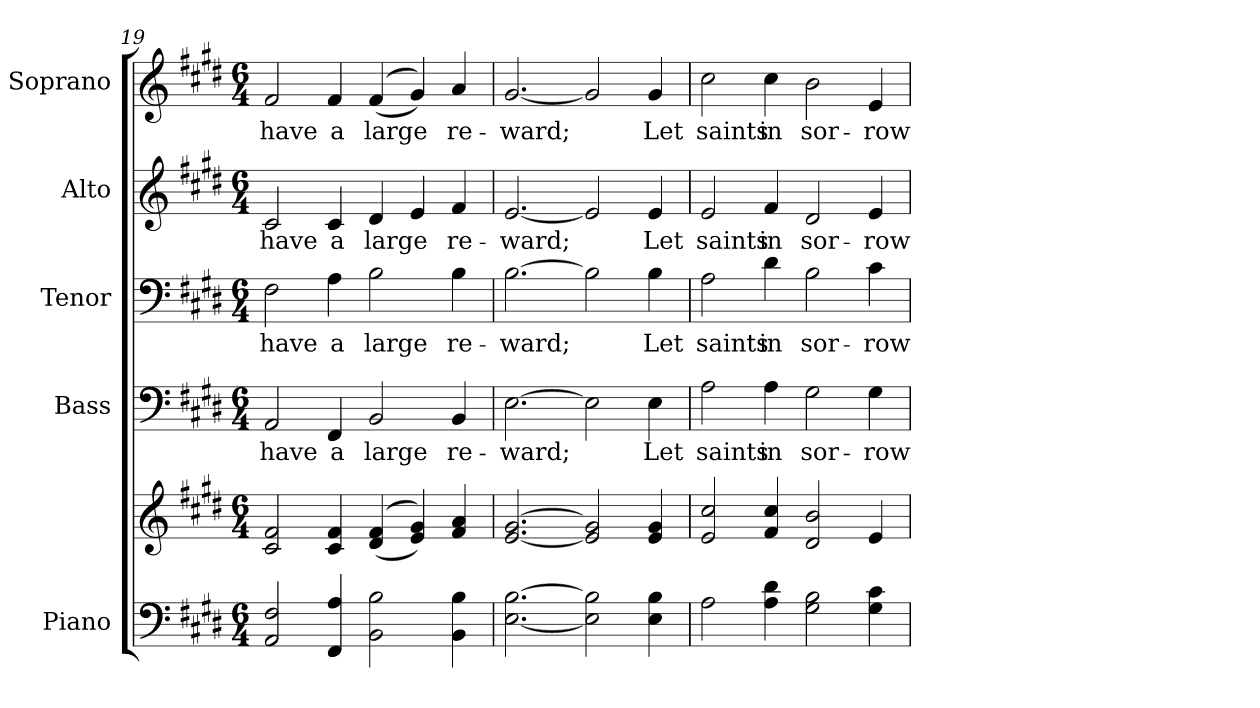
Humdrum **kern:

**kern	**kern	**kern	**text	**kern	**text	**kern	**text	**kern	**text
*part5	*part5	*part4	*part4	*part3	*part3	*part2	*part2	*part1	*part1
*staff6	*staff5	*staff4	*staff4	*staff3	*staff3	*staff2	*staff2	*staff1	*staff1
*I"Piano	*	*I"Bass	*	*I"Tenor	*	*I"Alto	*	*I"Soprano	*
*I'Pno.	*	*I'B.	*	*I'T.	*	*I'A.	*	*I'S.	*
!!LO:PB:g=z
*clefF4	*clefG2	*clefF4	*	*clefF4	*	*clefG2	*	*clefG2	*
*k[f#c#g#d#]	*k[f#c#g#d#]	*k[f#c#g#d#]	*	*k[f#c#g#d#]	*	*k[f#c#g#d#]	*	*k[f#c#g#d#]	*
*E:	*E:	*E:	*	*E:	*	*E:	*	*E:	*
*M6/4	*M6/4	*M6/4	*	*M6/4	*	*M6/4	*	*M6/4	*
=19	=19	=19	=19	=19	=19	=19	=19	=19	=19
!	!	!	!LO:LY:b:color=#000000	!	!	!	!	!	!
!	!	!	!	!	!LO:LY:b:color=#000000	!	!	!	!
!	!	!	!	!	!	!	!LO:LY:b:color=#000000	!	!
!	!	!	!	!	!	!	!	!	!LO:LY:b:color=#000000
2AAi/ 2F#i	2c#i/ 2f#i	2AAi/	have	2F#i\	have	2c#i/	have	2f#i/	have
!	!	!	!LO:LY:b:color=#000000	!	!	!	!	!	!
!	!	!	!	!	!LO:LY:b:color=#000000	!	!	!	!
!	!	!	!	!	!	!	!LO:LY:b:color=#000000	!	!
!	!	!	!	!	!	!	!	!	!LO:LY:b:color=#000000
4FF#i/ 4Ai	4c#i/ 4f#i	4FF#i/	a	4Ai\	a	4c#i/	a	4f#i/	a
!	!	!	!LO:LY:b:color=#000000	!	!	!	!	!	!
!	!	!	!	!	!LO:LY:b:color=#000000	!	!	!	!
!	!	!	!	!	!	!	!LO:LY:b:color=#000000	!	!
!	!	!	!	!	!	!	!	!	!LO:LY:b:color=#000000
2BBi\ 2Bi	((4d#i/ 4f#i	2BBi/	large	2Bi\	large	4d#i/	large	((4f#i/	large
.	4ei/ 4g#i))	.	.	.	.	4ei/	.	4g#i/))	.
!	!	!	!LO:LY:b:color=#000000	!	!	!	!	!	!
!	!	!	!	!	!LO:LY:b:color=#000000	!	!	!	!
!	!	!	!	!	!	!	!LO:LY:b:color=#000000	!	!
!	!	!	!	!	!	!	!	!	!LO:LY:b:color=#000000
4BBi\ 4Bi	4f#i/ 4ai	4BBi/	re-	4Bi\	re-	4f#i/	re-	4ai/	re-
=20	=20	=20	=20	=20	=20	=20	=20	=20	=20
!	!	!	!LO:LY:b:color=#000000	!	!	!	!	!	!
!	!	!	!	!	!LO:LY:b:color=#000000	!	!	!	!
!	!	!	!	!	!	!	!LO:LY:b:color=#000000	!	!
!	!	!	!	!	!	!	!	!	!LO:LY:b:color=#000000
[<2.Ei\ [>2.Bi	[<2.ei/ [>2.g#i	[>2.Ei\	-ward;	[>2.Bi\	-ward;	[<2.ei/	-ward;	[<2.g#i/	-ward;
2Ei\] 2Bi]	2ei/] 2g#i]	2Ei\]	.	2Bi\]	.	2ei/]	.	2g#i/]	.
!	!	!	!LO:LY:b:color=#000000	!	!	!	!	!	!
!	!	!	!	!	!LO:LY:b:color=#000000	!	!	!	!
!	!	!	!	!	!	!	!LO:LY:b:color=#000000	!	!
!	!	!	!	!	!	!	!	!	!LO:LY:b:color=#000000
4Ei\ 4Bi	4ei/ 4g#i	4Ei\	Let	4Bi\	Let	4ei/	Let	4g#i/	Let
!!LO:PB:g=z
=21	=21	=21	=21	=21	=21	=21	=21	=21	=21
!	!	!	!LO:LY:b:color=#000000	!	!	!	!	!	!
!	!	!	!	!	!LO:LY:b:color=#000000	!	!	!	!
!	!	!	!	!	!	!	!LO:LY:b:color=#000000	!	!
!	!	!	!	!	!	!	!	!	!LO:LY:b:color=#000000
2Ai\	2ei/ 2cc#i	2Ai\	saints	2Ai\	saints	2ei/	saints	2cc#i\	saints
!	!	!	!LO:LY:b:color=#000000	!	!	!	!	!	!
!	!	!	!	!	!LO:LY:b:color=#000000	!	!	!	!
!	!	!	!	!	!	!	!LO:LY:b:color=#000000	!	!
!	!	!	!	!	!	!	!	!	!LO:LY:b:color=#000000
4Ai\ 4d#i	4f#i/ 4cc#i	4Ai\	in	4d#i\	in	4f#i/	in	4cc#i\	in
!	!	!	!LO:LY:b:color=#000000	!	!	!	!	!	!
!	!	!	!	!	!LO:LY:b:color=#000000	!	!	!	!
!	!	!	!	!	!	!	!LO:LY:b:color=#000000	!	!
!	!	!	!	!	!	!	!	!	!LO:LY:b:color=#000000
2G#i\ 2Bi	2d#i/ 2bi	2G#i\	sor-	2Bi\	sor-	2d#i/	sor-	2bi\	sor-
!	!	!	!LO:LY:b:color=#000000	!	!	!	!	!	!
!	!	!	!	!	!LO:LY:b:color=#000000	!	!	!	!
!	!	!	!	!	!	!	!LO:LY:b:color=#000000	!	!
!	!	!	!	!	!	!	!	!	!LO:LY:b:color=#000000
4G#i\ 4c#i	4ei/	4G#i\	-row	4c#i\	-row	4ei/	-row	4ei/	-row
=	=	=	=	=	=	=	=	=	=
*-	*-	*-	*-	*-	*-	*-	*-	*-	*-
